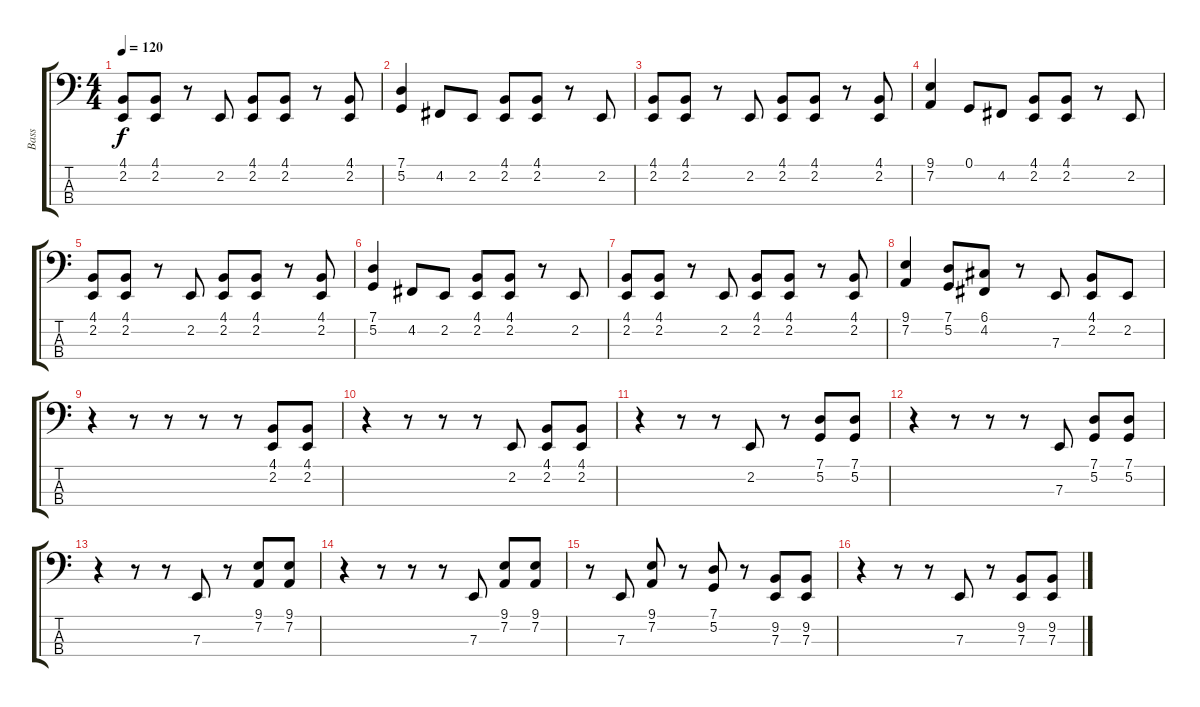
\track ("Bass" "Bass") {instrument lead8bassandlead}
\staff {score tabs}
\tuning (G2 D2 A1 E1) {hide}
\ts (4 4)
\tempo 120
\clef f4
\ks c
(4.1 2.2).8{dy f} (4.1 2.2).8 r.8 2.2.8 (4.1 2.2).8 (4.1 2.2).8 r.8 (4.1 2.2).8 |
(7.1 5.2).4 4.2.8 2.2.8 (4.1 2.2).8 (4.1 2.2).8 r.8 2.2.8 |
(4.1 2.2).8 (4.1 2.2).8 r.8 2.2.8 (4.1 2.2).8 (4.1 2.2).8 r.8 (4.1 2.2).8 |
(9.1 7.2).4 0.1.8 4.2.8 (4.1 2.2).8 (4.1 2.2).8 r.8 2.2.8 |
(4.1 2.2).8 (4.1 2.2).8 r.8 2.2.8 (4.1 2.2).8 (4.1 2.2).8 r.8 (4.1 2.2).8 |
(7.1 5.2).4 4.2.8 2.2.8 (4.1 2.2).8 (4.1 2.2).8 r.8 2.2.8 |
(4.1 2.2).8 (4.1 2.2).8 r.8 2.2.8 (4.1 2.2).8 (4.1 2.2).8 r.8 (4.1 2.2).8 |
(9.1 7.2).4 (7.1 5.2).8 (6.1 4.2).8 r.8 7.3.8 (4.1 2.2).8 2.2.8 |
r.4 r.8 r.8 r.8 r.8 (4.1 2.2).8 (4.1 2.2).8 |
r.4 r.8 r.8 r.8 2.2.8 (4.1 2.2).8 (4.1 2.2).8 |
r.4 r.8 r.8 2.2.8 r.8 (7.1 5.2).8 (7.1 5.2).8 |
r.4 r.8 r.8 r.8 7.3.8 (7.1 5.2).8 (7.1 5.2).8 |
r.4 r.8 r.8 7.3.8 r.8 (9.1 7.2).8 (9.1 7.2).8 |
r.4 r.8 r.8 r.8 7.3.8 (9.1 7.2).8 (9.1 7.2).8 |
r.8 7.3.8 (9.1 7.2).8 r.8 (7.1 5.2).8 r.8 (9.2 7.3).8 (9.2 7.3).8 |
r.4 r.8 r.8 7.3.8 r.8 (9.2 7.3).8 (9.2 7.3).8
